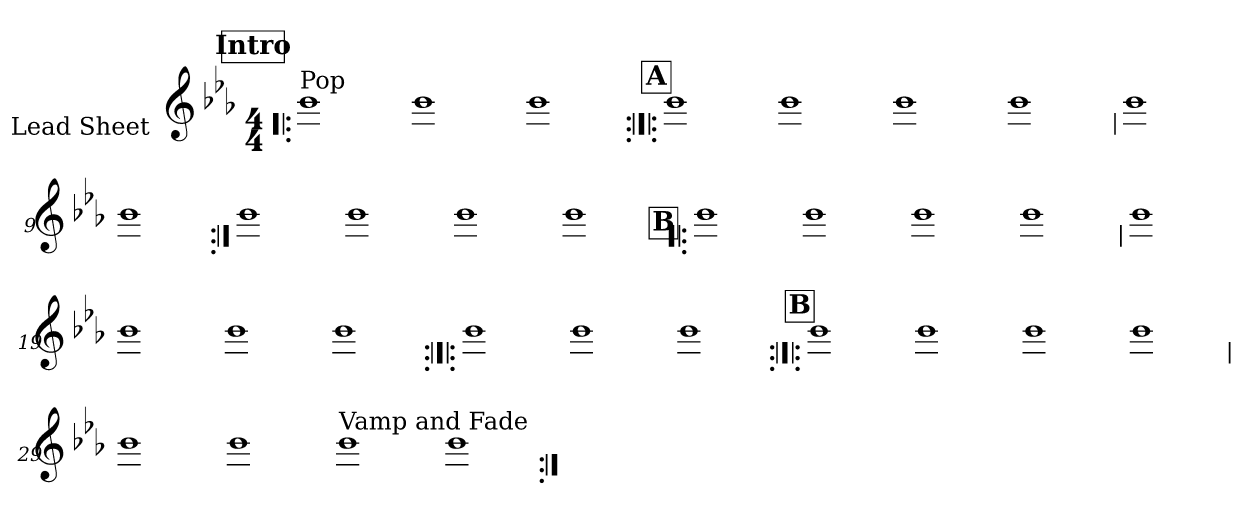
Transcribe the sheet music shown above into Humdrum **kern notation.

**kern
*part1
*staff1
*I"Lead Sheet
*stria0
*clefG2
*k[b-e-a-]
*E-:
*M4/4
*MM131
!!LO:REH:place=s1:a:t=Intro
=1!|:
!LO:TX:a:t=Pop
1b-
=2-
1b-
=3-
1b-
!!LO:LB:g=z
!!LO:REH:place=s1:a:t=A
=4:|!|:
1b-
=5-
1b-
=6-
1b-
=7-
1b-
!!LO:LB:g=z
=8
1b-
=9-
1b-
=10:|!
1b-
=11-
1b-
=12-
1b-
=13-
1b-
!!LO:LB:g=z
!!LO:REH:place=s1:a:t=B
=14!|:
1b-
=15-
1b-
=16-
1b-
=17-
1b-
!!LO:LB:g=z
=18
1b-
=19-
1b-
=20-
1b-
=21-
1b-
!!LO:LB:g=z
=22:|!|:
1b-
=23-
1b-
=24-
1b-
!!LO:LB:g=z
!!LO:REH:place=s1:a:t=B
=25:|!|:
1b-
=26-
1b-
=27-
1b-
=28-
1b-
!!LO:LB:g=z
=29
1b-
=30-
1b-
=31-
!LO:TX:a:t=Vamp and Fade
1b-
=32-
1b-
=:|!
*-
